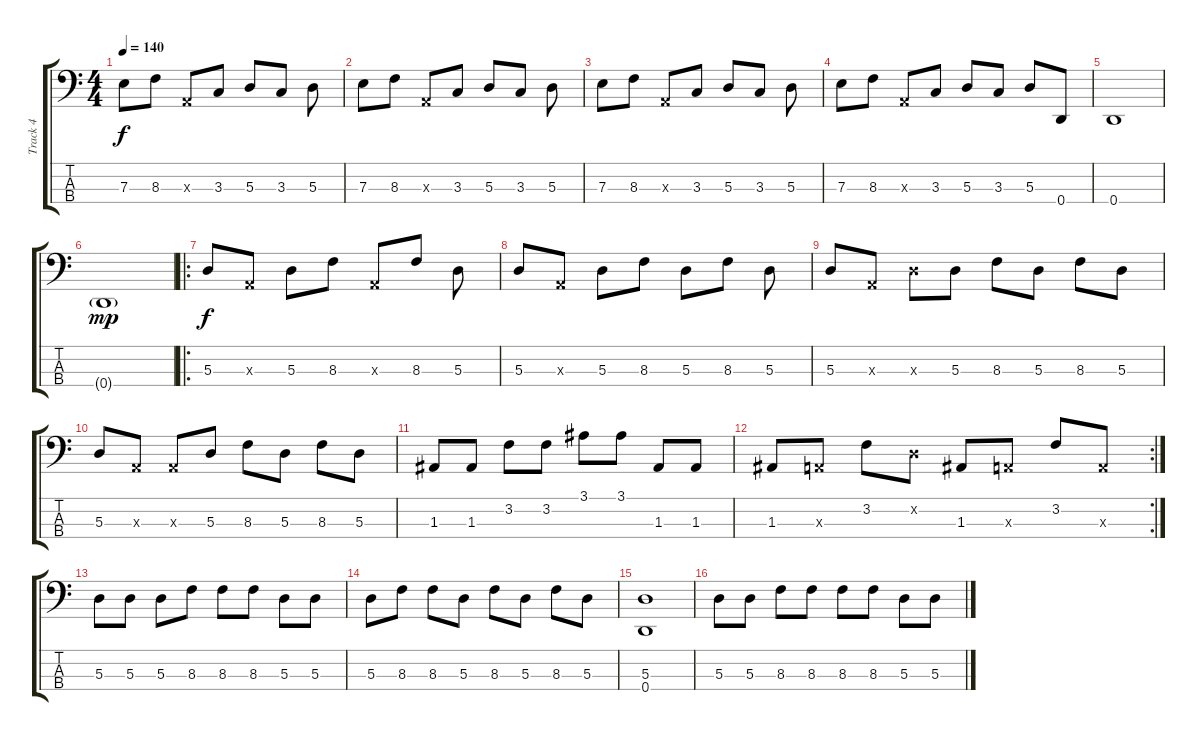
\track ("Track 4" "Track 4") {instrument fretlessbass}
\staff {score tabs}
\tuning (G2 D2 A1 D1) {hide}
\ts (4 4)
\tempo 140
\clef f4
\ks c
7.3.8{dy f} 8.3.8 0.3{x}.8 3.3.8 5.3.8 3.3.8 5.3.8 |
7.3.8 8.3.8 0.3{x}.8 3.3.8 5.3.8 3.3.8 5.3.8 |
7.3.8 8.3.8 0.3{x}.8 3.3.8 5.3.8 3.3.8 5.3.8 |
7.3.8 8.3.8 0.3{x}.8 3.3.8 5.3.8 3.3.8 5.3.8 0.4.8 |
0.4.1 |
0.4{g}.1{dy mp} |
\ro
5.3.8{dy f} 0.3{x}.8 5.3.8 8.3.8 0.3{x}.8 8.3.8 5.3.8 |
5.3.8 0.3{x}.8 5.3.8 8.3.8 5.3.8 8.3.8 5.3.8 |
5.3.8 0.3{x}.8 5.3{x}.8 5.3.8 8.3.8 5.3.8 8.3.8 5.3.8 |
5.3.8 0.3{x}.8 0.3{x}.8 5.3.8 8.3.8 5.3.8 8.3.8 5.3.8 |
1.3.8 1.3.8 3.2.8 3.2.8 3.1.8 3.1.8 1.3.8 1.3.8 |
\rc 2
1.3.8 0.3{x}.8 3.2.8 0.2{x}.8 1.3.8 0.3{x}.8 3.2.8 0.3{x}.8 |
5.3.8 5.3.8 5.3.8 8.3.8 8.3.8 8.3.8 5.3.8 5.3.8 |
5.3.8 8.3.8 8.3.8 5.3.8 8.3.8 5.3.8 8.3.8 5.3.8 |
(5.3 0.4).1 |
5.3.8 5.3.8 8.3.8 8.3.8 8.3.8 8.3.8 5.3.8 5.3.8
